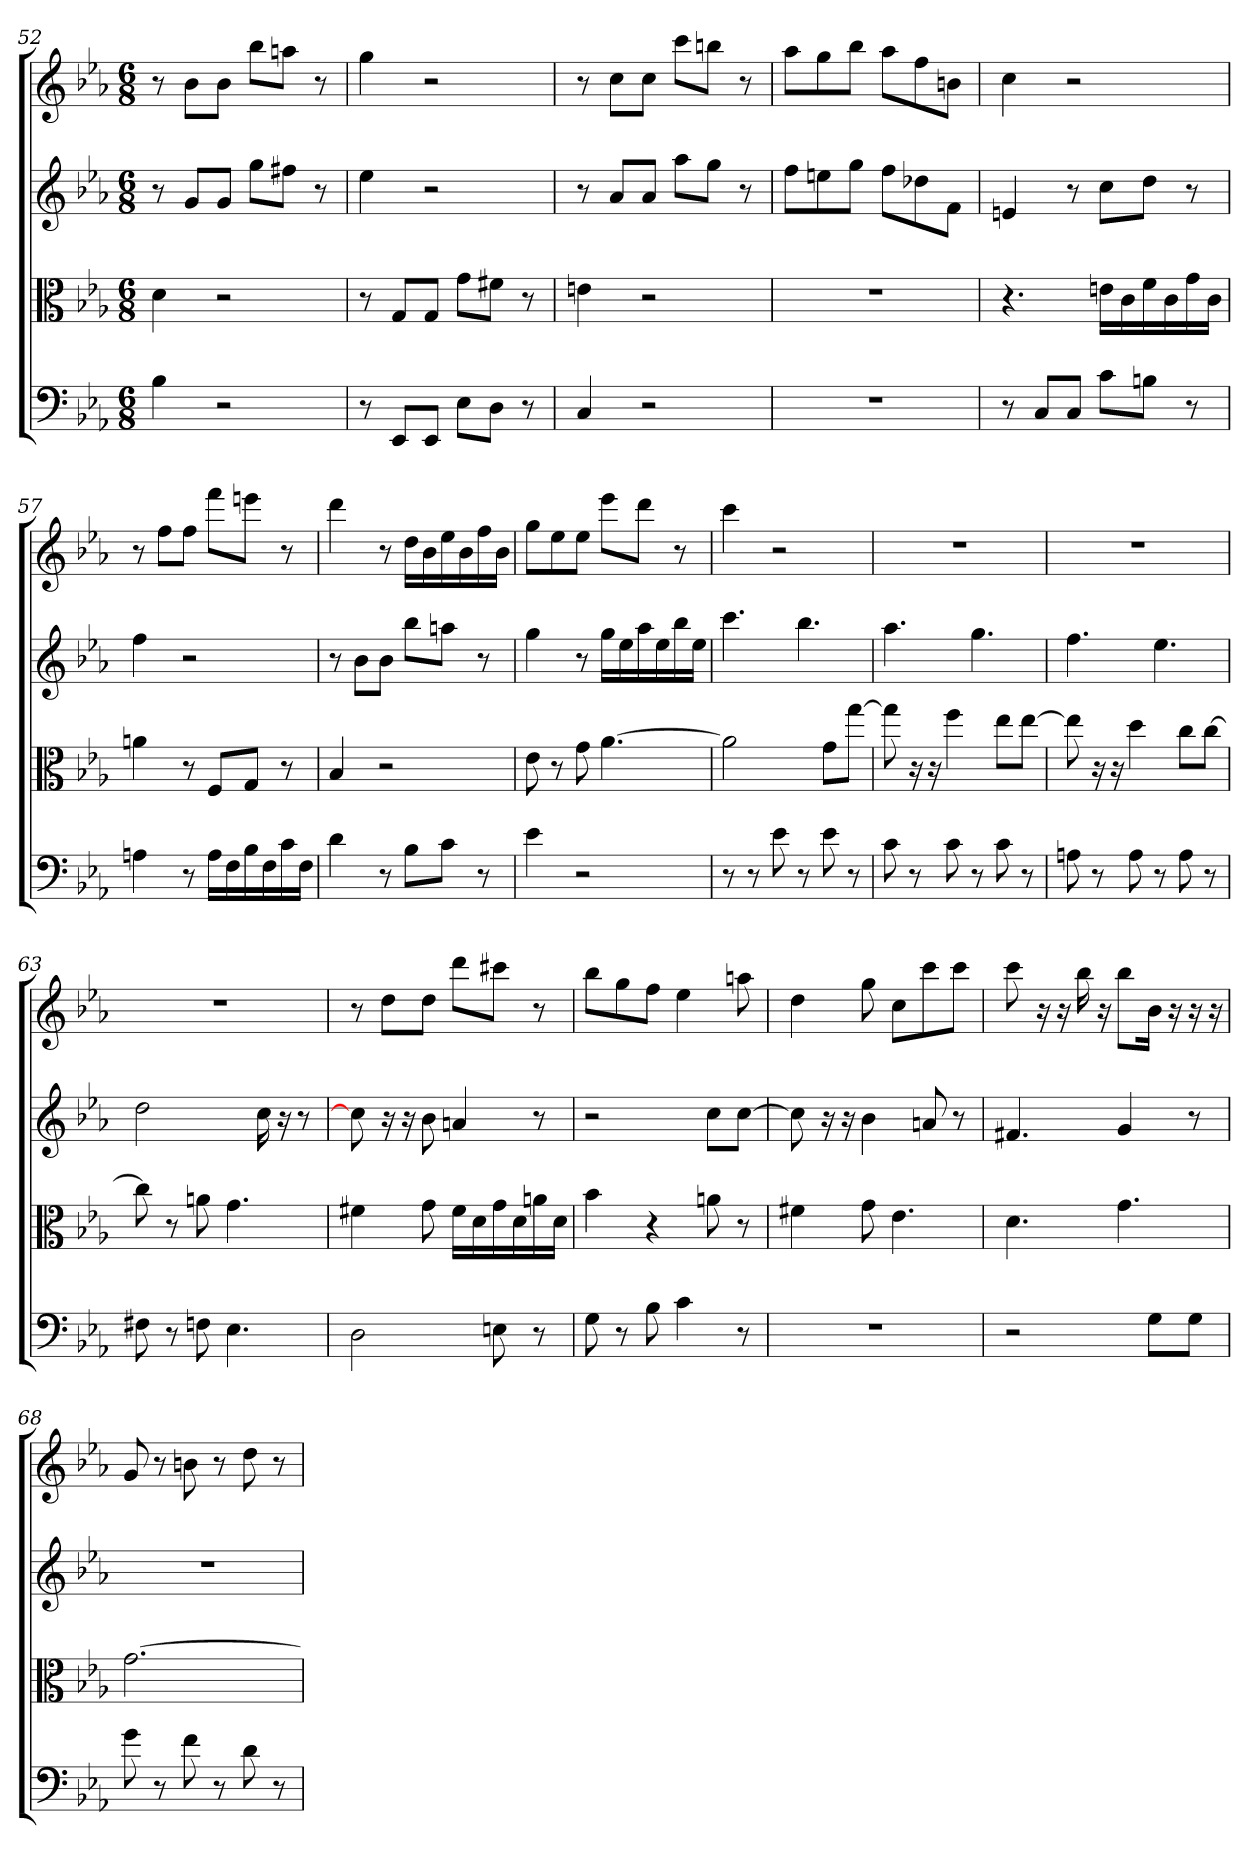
**kern	**kern	**kern	**kern
*part4	*part3	*part2	*part1
*staff4	*staff3	*staff2	*staff1
*clefF4	*clefC3	*clefG2	*clefG2
*k[b-e-a-]	*k[b-e-a-]	*k[b-e-a-]	*k[b-e-a-]
*E-:	*E-:	*E-:	*E-:
*M6/8	*M6/8	*M6/8	*M6/8
=52	=52	=52	=52
4B-	4d	8r	8r
.	.	8g/L	8b-\L
2r	2r	8g/J	8b-\J
.	.	8gg\L	8bb-\L
.	.	8ff#X\J	8aan\J
.	.	8r	8r
=53	=53	=53	=53
8r	8r	4ee-	4gg
8EE-/L	8G/L	.	.
8EE-/J	8G/J	2r	2r
8E-\L	8g\L	.	.
8D\J	8f#X\J	.	.
8r	8r	.	.
=54	=54	=54	=54
4C	4en	8r	8r
.	.	8a-/L	8cc\L
2r	2r	8a-/J	8cc\J
.	.	8aa-\L	8ccc\L
.	.	8gg\J	8bbn\J
.	.	8r	8r
=55	=55	=55	=55
2.r	2.r	8ff\L	8aa-\L
.	.	8een\	8gg\
.	.	8gg\J	8bb-\J
.	.	8ff\L	8aa-\L
.	.	8dd-X\	8ff\
.	.	8f\J	8bn\J
=56	=56	=56	=56
8r	4.r	4en	4cc
8C/L	.	.	.
8C/J	.	8r	2r
8c\L	16en\LL	8cc\L	.
.	16c\	.	.
8Bn\J	16f\	8dd\J	.
.	16c\	.	.
8r	16g\	8r	.
.	16c\JJ	.	.
=57	=57	=57	=57
4An	4an	4ff	8r
.	.	.	8ff\L
8r	8r	2r	8ff\J
16A\LL	8F/L	.	8fff\L
16F\	.	.	.
16B-\	8G/J	.	8eeen\J
16F\	.	.	.
16c\	8r	.	8r
16F\JJ	.	.	.
=58	=58	=58	=58
4d	4B-	8r	4ddd
.	.	8b-\L	.
8r	2r	8b-\J	8r
8B-\L	.	8bb-\L	16dd\LL
.	.	.	16b-\
8c\J	.	8aan\J	16ee-\
.	.	.	16b-\
8r	.	8r	16ff\
.	.	.	16b-\JJ
=59	=59	=59	=59
4e-	8e-	4gg	8gg\L
.	8r	.	8ee-\
2r	8g	8r	8ee-\J
.	[4.a-	16gg\LL	8eee-\L
.	.	16ee-\	.
.	.	16aa-\	8ddd\J
.	.	16ee-\	.
.	.	16bb-\	8r
.	.	16ee-\JJ	.
=60	=60	=60	=60
8r	2a-]	4.ccc	4ccc
8r	.	.	.
8e-	.	.	2r
8r	.	4.bb-	.
8e-	8g\L	.	.
8r	[8gg\J	.	.
=61	=61	=61	=61
8c	8gg]	4.aa-	2.r
8r	16r	.	.
.	16r	.	.
8c	4ff	.	.
8r	.	4.gg	.
8c	8ee-\L	.	.
8r	[8ee-\J	.	.
=62	=62	=62	=62
8An	8ee-]	4.ff	2.r
8r	16r	.	.
.	16r	.	.
8A	4dd	.	.
8r	.	4.ee-	.
8A	8cc\L	.	.
8r	[8cc\J	.	.
=63	=63	=63	=63
8F#X	8cc]	2dd	2.r
8r	8r	.	.
8Fn	8an	.	.
4.E-	4.g	.	.
.	.	16cc	.
.	.	16r	.
.	.	8r	.
=64	=64	=64	=64
2D	4f#X	8cc]	8r
.	.	16r	8dd\L
.	.	16r	.
.	8g	8b-	8dd\J
.	16f#\LL	4an	8ddd\L
.	16d\	.	.
8En	16g\	.	8ccc#X\J
.	16d\	.	.
8r	16an\	8r	8r
.	16d\JJ	.	.
=65	=65	=65	=65
8G	4b-	2r	8bb-\L
8r	.	.	8gg\
8B-	4r	.	8ff\J
4c	.	.	4ee-
.	8an	8cc\L	.
8r	8r	[8cc\J	8aan
=66	=66	=66	=66
2.r	4f#X	8cc]	4dd
.	.	16r	.
.	.	16r	.
.	8g	4b-	8gg
.	4.e-	.	8cc\L
.	.	8an	8ccc\
.	.	8r	8ccc\J
=67	=67	=67	=67
2r	4.d	4.f#X	8ccc
.	.	.	16r
.	.	.	16r
.	.	.	16bb-
.	.	.	16r
.	4.g	4g	8bb-\L
8G\L	.	.	16b-\Jk
.	.	.	16r
8G\J	.	8r	16r
.	.	.	16r
=68	=68	=68	=68
8g	[2.g	2.r	8g
8r	.	.	8r
8f	.	.	8bn
8r	.	.	8r
8d	.	.	8dd
8r	.	.	8r
=	=	=	=
*-	*-	*-	*-
